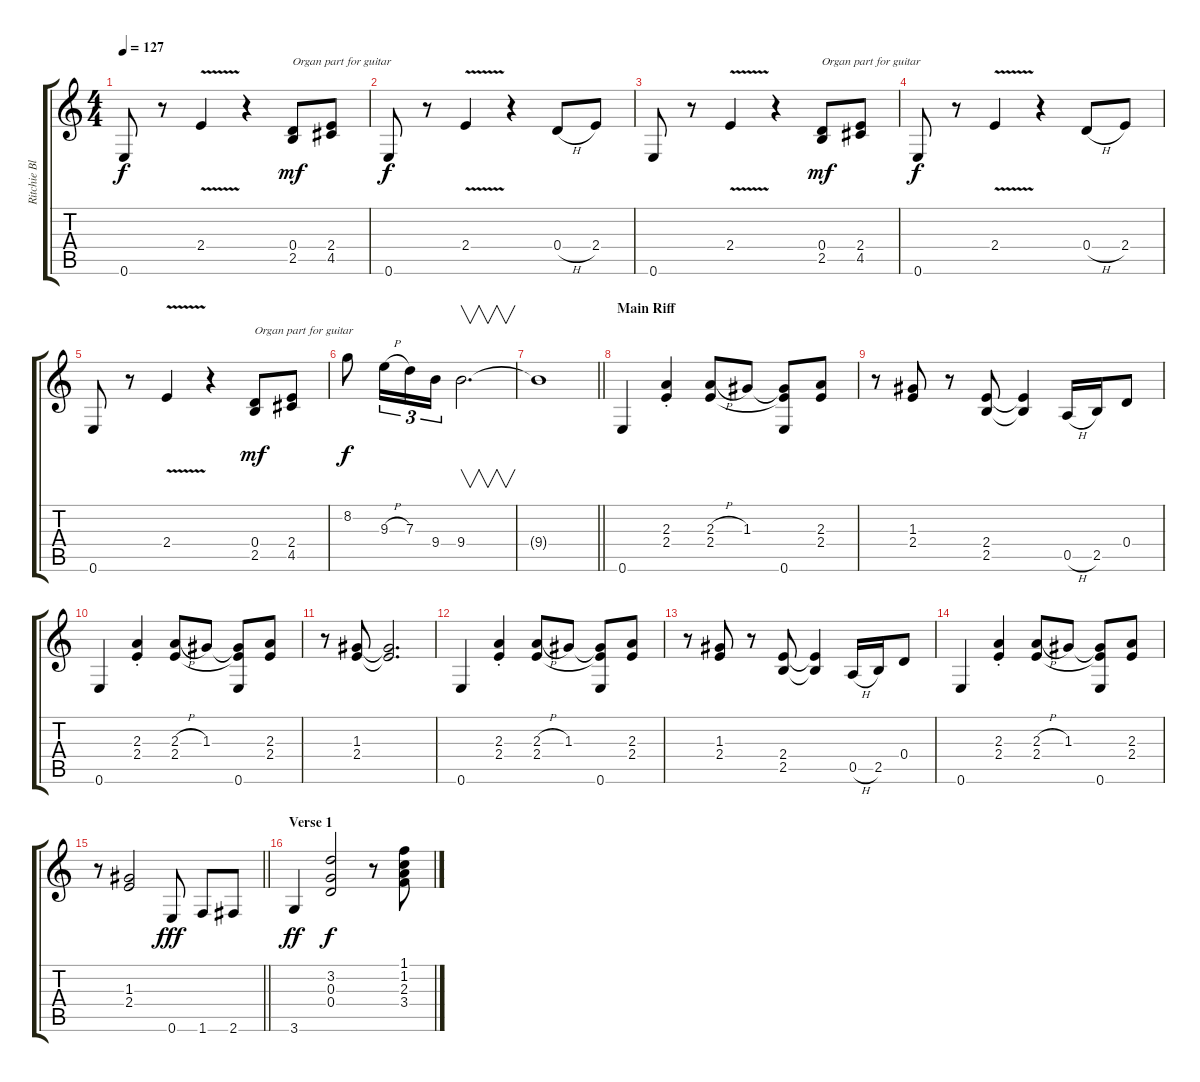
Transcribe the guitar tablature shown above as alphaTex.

\track ("Ritchie Blackmore" "Ritchie Bl") {instrument overdrivenguitar}
\staff {score tabs}
\tuning (E4 B3 G3 D3 A2 E2) {hide}
\ts (4 4)
\tempo 127
\clef g2
\ks c
0.6.8{dy f} r.8 2.4{v}.4 r.4 (0.4 2.5).8{txt "Organ part for guitar" dy mf} (2.4 4.5).8 |
0.6.8{dy f} r.8 2.4{v}.4 r.4 0.4{h}.8 2.4.8 |
0.6.8 r.8 2.4{v}.4 r.4 (0.4 2.5).8{txt "Organ part for guitar" dy mf} (2.4 4.5).8 |
0.6.8{dy f} r.8 2.4{v}.4 r.4 0.4{h}.8 2.4.8 |
0.6.8 r.8 2.4{v}.4 r.4 (0.4 2.5).8{txt "Organ part for guitar" dy mf} (2.4 4.5).8 |
8.2.8{dy f} 9.3{h}.16{tu (3 2)} 7.3.16{tu (3 2)} 9.4.16{tu (3 2)} 9.4.2{v d} |
\barLineRight lightlight
9.4{t}.1 |
\section ("" "Main Riff")
0.6.4 (2.3{st} 2.4{st}).4 (2.3{h} 2.4).8 1.3.8 (1.3{t} 2.4{t} 0.6).8 (2.3 2.4).8 |
r.8 (1.3 2.4).8 r.8 (2.4 2.5).8 (2.4{t} 2.5{t}).4 0.5{h}.16 2.5.16 0.4.8 |
0.6.4 (2.3{st} 2.4{st}).4 (2.3{h} 2.4).8 1.3.8 (1.3{t} 2.4{t} 0.6).8 (2.3 2.4).8 |
r.8 (1.3 2.4).8 (1.3{t} 2.4{t}).2{d} |
0.6.4 (2.3{st} 2.4{st}).4 (2.3{h} 2.4).8 1.3.8 (1.3{t} 2.4{t} 0.6).8 (2.3 2.4).8 |
r.8 (1.3 2.4).8 r.8 (2.4 2.5).8 (2.4{t} 2.5{t}).4 0.5{h}.16 2.5.16 0.4.8 |
0.6.4 (2.3{st} 2.4{st}).4 (2.3{h} 2.4).8 1.3.8 (1.3{t} 2.4{t} 0.6).8 (2.3 2.4).8 |
\barLineRight lightlight
r.8 (1.3 2.4).2 0.6.8{dy fff} 1.6.8 2.6.8 |
\section ("" "Verse 1")
3.6.4{dy ff} (3.2 0.3 0.4).2{dy f} r.8 (1.1 1.2 2.3 3.4).8
